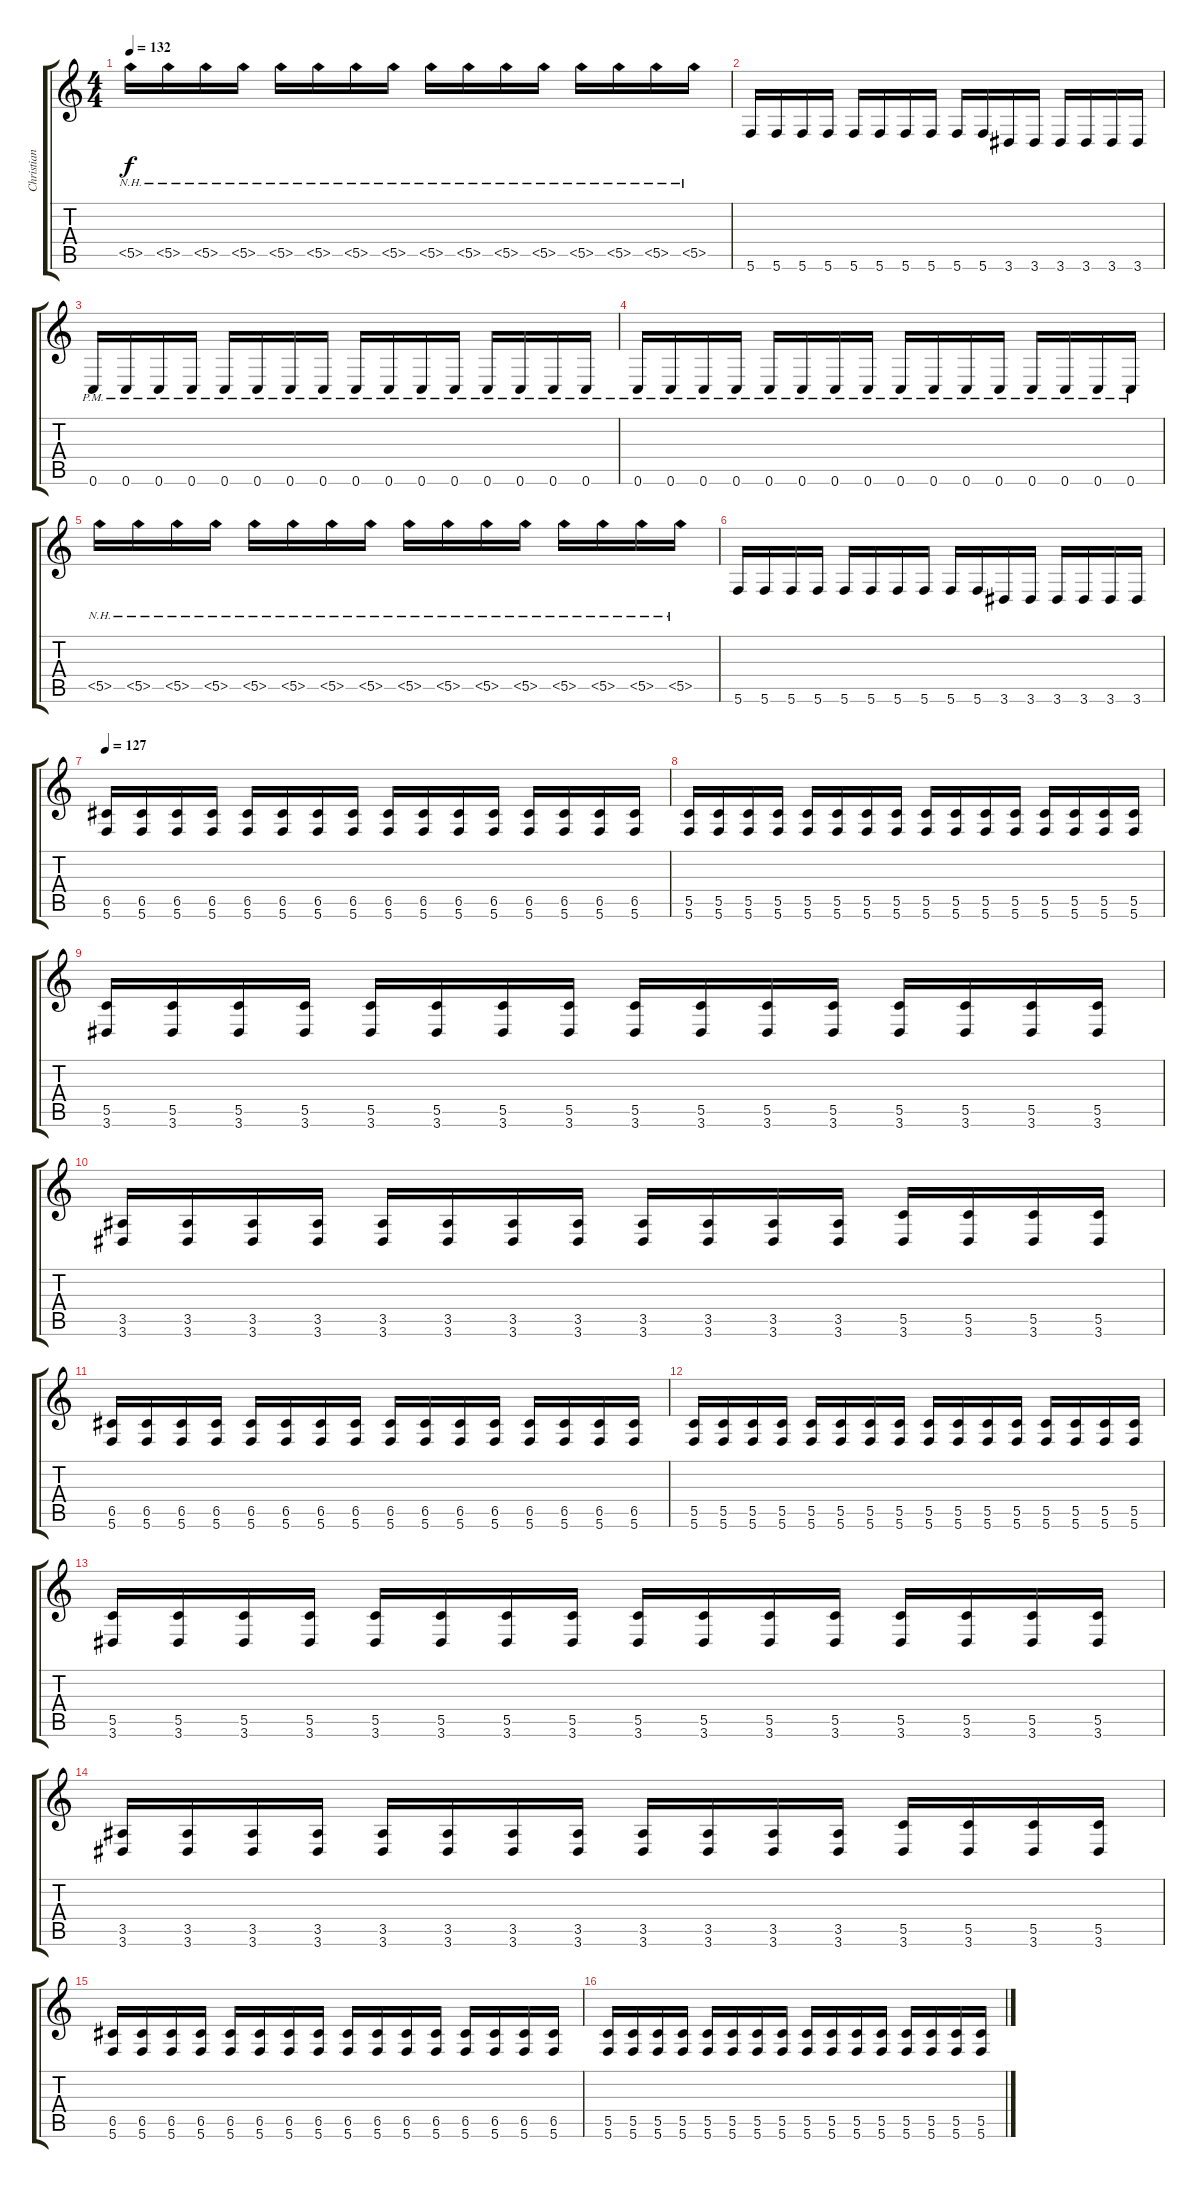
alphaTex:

\track ("Christian Andreu" "Christian ") {instrument distortionguitar}
\staff {score tabs}
\tuning (D4 A3 F3 C3 G2 C2) {hide}
\ts (4 4)
\tempo 132
\clef g2
\ks c
5.5{nh}.16{dy f} 5.5{nh}.16 5.5{nh}.16 5.5{nh}.16 5.5{nh}.16 5.5{nh}.16 5.5{nh}.16 5.5{nh}.16 5.5{nh}.16 5.5{nh}.16 5.5{nh}.16 5.5{nh}.16 5.5{nh}.16 5.5{nh}.16 5.5{nh}.16 5.5{nh}.16 |
5.6.16 5.6.16 5.6.16 5.6.16 5.6.16 5.6.16 5.6.16 5.6.16 5.6.16 5.6.16 3.6.16 3.6.16 3.6.16 3.6.16 3.6.16 3.6.16 |
0.6{pm}.16 0.6{pm}.16 0.6{pm}.16 0.6{pm}.16 0.6{pm}.16 0.6{pm}.16 0.6{pm}.16 0.6{pm}.16 0.6{pm}.16 0.6{pm}.16 0.6{pm}.16 0.6{pm}.16 0.6{pm}.16 0.6{pm}.16 0.6{pm}.16 0.6{pm}.16 |
0.6{pm}.16 0.6{pm}.16 0.6{pm}.16 0.6{pm}.16 0.6{pm}.16 0.6{pm}.16 0.6{pm}.16 0.6{pm}.16 0.6{pm}.16 0.6{pm}.16 0.6{pm}.16 0.6{pm}.16 0.6{pm}.16 0.6{pm}.16 0.6{pm}.16 0.6{pm}.16 |
5.5{nh}.16 5.5{nh}.16 5.5{nh}.16 5.5{nh}.16 5.5{nh}.16 5.5{nh}.16 5.5{nh}.16 5.5{nh}.16 5.5{nh}.16 5.5{nh}.16 5.5{nh}.16 5.5{nh}.16 5.5{nh}.16 5.5{nh}.16 5.5{nh}.16 5.5{nh}.16 |
5.6.16 5.6.16 5.6.16 5.6.16 5.6.16 5.6.16 5.6.16 5.6.16 5.6.16 5.6.16 3.6.16 3.6.16 3.6.16 3.6.16 3.6.16 3.6.16 |
\tempo 127
(6.5 5.6).16 (6.5 5.6).16 (6.5 5.6).16 (6.5 5.6).16 (6.5 5.6).16 (6.5 5.6).16 (6.5 5.6).16 (6.5 5.6).16 (6.5 5.6).16 (6.5 5.6).16 (6.5 5.6).16 (6.5 5.6).16 (6.5 5.6).16 (6.5 5.6).16 (6.5 5.6).16 (6.5 5.6).16 |
(5.5 5.6).16 (5.5 5.6).16 (5.5 5.6).16 (5.5 5.6).16 (5.5 5.6).16 (5.5 5.6).16 (5.5 5.6).16 (5.5 5.6).16 (5.5 5.6).16 (5.5 5.6).16 (5.5 5.6).16 (5.5 5.6).16 (5.5 5.6).16 (5.5 5.6).16 (5.5 5.6).16 (5.5 5.6).16 |
(5.5 3.6).16 (5.5 3.6).16 (5.5 3.6).16 (5.5 3.6).16 (5.5 3.6).16 (5.5 3.6).16 (5.5 3.6).16 (5.5 3.6).16 (5.5 3.6).16 (5.5 3.6).16 (5.5 3.6).16 (5.5 3.6).16 (5.5 3.6).16 (5.5 3.6).16 (5.5 3.6).16 (5.5 3.6).16 |
(3.5 3.6).16 (3.5 3.6).16 (3.5 3.6).16 (3.5 3.6).16 (3.5 3.6).16 (3.5 3.6).16 (3.5 3.6).16 (3.5 3.6).16 (3.5 3.6).16 (3.5 3.6).16 (3.5 3.6).16 (3.5 3.6).16 (5.5 3.6).16 (5.5 3.6).16 (5.5 3.6).16 (5.5 3.6).16 |
(6.5 5.6).16 (6.5 5.6).16 (6.5 5.6).16 (6.5 5.6).16 (6.5 5.6).16 (6.5 5.6).16 (6.5 5.6).16 (6.5 5.6).16 (6.5 5.6).16 (6.5 5.6).16 (6.5 5.6).16 (6.5 5.6).16 (6.5 5.6).16 (6.5 5.6).16 (6.5 5.6).16 (6.5 5.6).16 |
(5.5 5.6).16 (5.5 5.6).16 (5.5 5.6).16 (5.5 5.6).16 (5.5 5.6).16 (5.5 5.6).16 (5.5 5.6).16 (5.5 5.6).16 (5.5 5.6).16 (5.5 5.6).16 (5.5 5.6).16 (5.5 5.6).16 (5.5 5.6).16 (5.5 5.6).16 (5.5 5.6).16 (5.5 5.6).16 |
(5.5 3.6).16 (5.5 3.6).16 (5.5 3.6).16 (5.5 3.6).16 (5.5 3.6).16 (5.5 3.6).16 (5.5 3.6).16 (5.5 3.6).16 (5.5 3.6).16 (5.5 3.6).16 (5.5 3.6).16 (5.5 3.6).16 (5.5 3.6).16 (5.5 3.6).16 (5.5 3.6).16 (5.5 3.6).16 |
(3.5 3.6).16 (3.5 3.6).16 (3.5 3.6).16 (3.5 3.6).16 (3.5 3.6).16 (3.5 3.6).16 (3.5 3.6).16 (3.5 3.6).16 (3.5 3.6).16 (3.5 3.6).16 (3.5 3.6).16 (3.5 3.6).16 (5.5 3.6).16 (5.5 3.6).16 (5.5 3.6).16 (5.5 3.6).16 |
(6.5 5.6).16 (6.5 5.6).16 (6.5 5.6).16 (6.5 5.6).16 (6.5 5.6).16 (6.5 5.6).16 (6.5 5.6).16 (6.5 5.6).16 (6.5 5.6).16 (6.5 5.6).16 (6.5 5.6).16 (6.5 5.6).16 (6.5 5.6).16 (6.5 5.6).16 (6.5 5.6).16 (6.5 5.6).16 |
(5.5 5.6).16 (5.5 5.6).16 (5.5 5.6).16 (5.5 5.6).16 (5.5 5.6).16 (5.5 5.6).16 (5.5 5.6).16 (5.5 5.6).16 (5.5 5.6).16 (5.5 5.6).16 (5.5 5.6).16 (5.5 5.6).16 (5.5 5.6).16 (5.5 5.6).16 (5.5 5.6).16 (5.5 5.6).16
